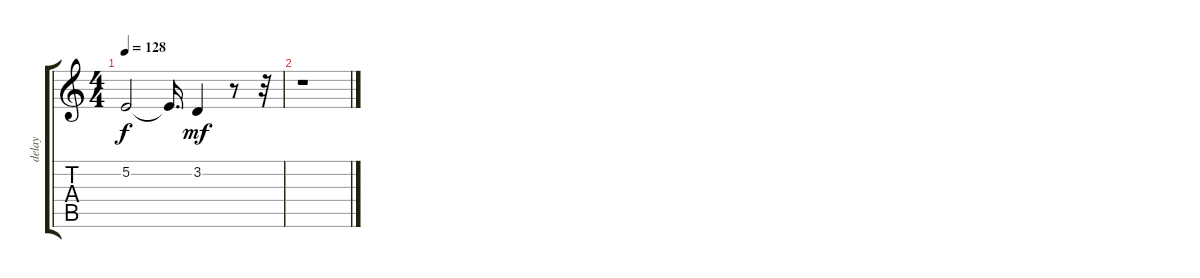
\track ("delay                               " "delay     ") {instrument pad8sweep}
\staff {score tabs}
\tuning (E4 B3 G3 D3 A2 E2) {hide}
\ts (4 4)
\tempo 128
\clef g2
\ks c
5.2{t}.2{dy f} 5.2{t}.16{d} 3.2.4{dy mf} r.8 r.32 |
r.1
